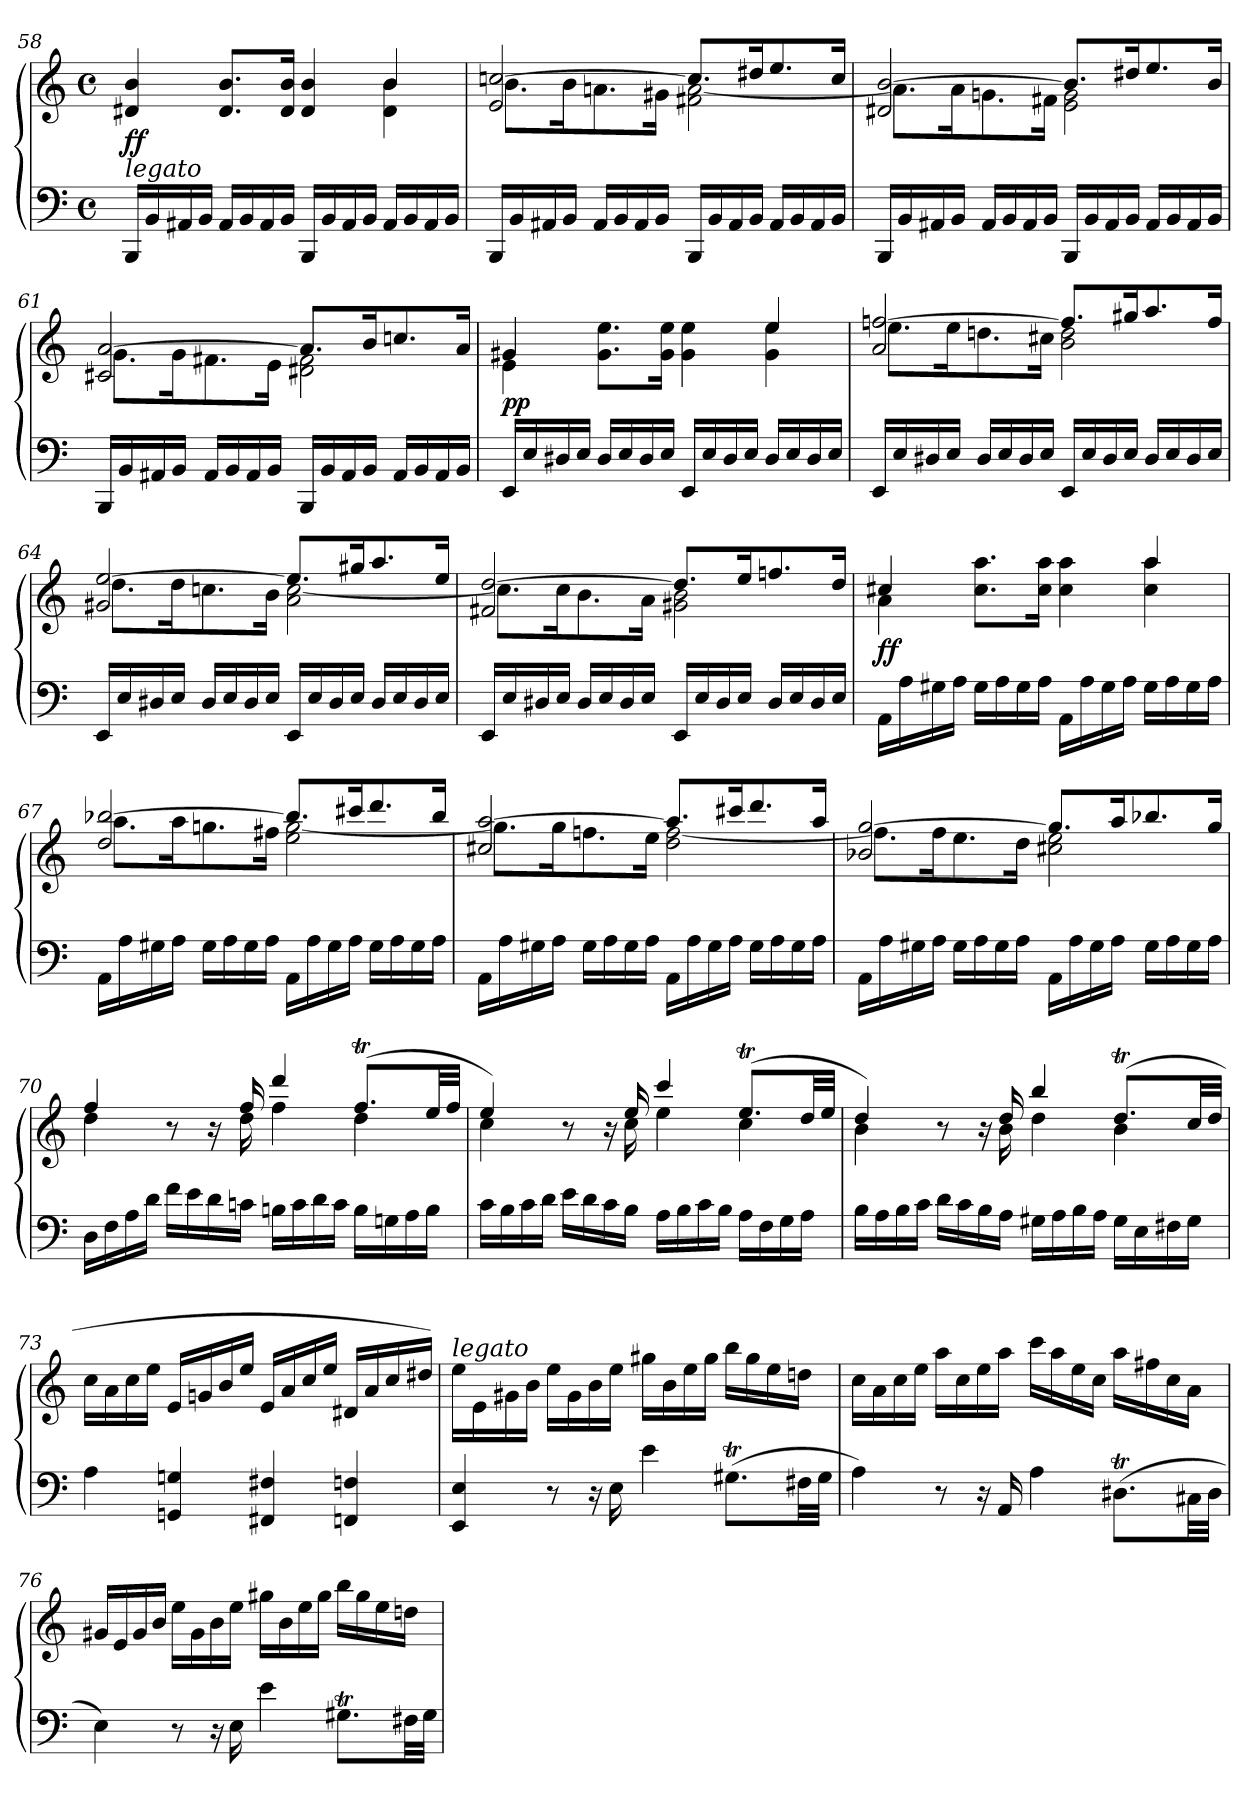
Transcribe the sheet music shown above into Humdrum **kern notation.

**kern	**kern	**dynam
*part1	*part1	*part1
*staff2	*staff1	*staff1/2
*clefF4	*clefG2	*
*k[]	*k[]	*
*a:	*a:	*
*M4/4	*M4/4	*
*met(c)	*met(c)	*
=58	=58	=58
*	*^	*
!LO:TX:a:i:t=legato	!	!	!
16BBBLL	4d#X 4b	2.ryy	ff
16BB	.	.	.
16AA#X	.	.	.
16BBJJ	.	.	.
16AA#LL	8.d# 8.bL	.	.
16BB	.	.	.
16AA#	.	.	.
16BBJJ	16d# 16bJk	.	.
16BBBLL	4d# 4b	.	.
16BB	.	.	.
16AA#	.	.	.
16BBJJ	.	.	.
16AA#LL	4b	4d# 4b	.
16BB	.	.	.
16AA#	.	.	.
16BBJJ	.	.	.
=59	=59	=59	=59
16BBBLL	2e [2ccn	8.bL	.
16BB	.	.	.
16AA#X	.	.	.
16BBJJ	.	16bK	.
16AA#LL	.	8.an	.
16BB	.	.	.
16AA#	.	.	.
16BBJJ	.	16g#XJk	.
16BBBLL	8.ccL]	2f#X [2a	.
16BB	.	.	.
16AA#	.	.	.
16BBJJ	16dd#XK	.	.
16AA#LL	8.ee	.	.
16BB	.	.	.
16AA#	.	.	.
16BBJJ	16ccJk	.	.
=60	=60	=60	=60
16BBBLL	2d#X [2b	8.aL]	.
16BB	.	.	.
16AA#X	.	.	.
16BBJJ	.	16aK	.
16AA#LL	.	8.gn	.
16BB	.	.	.
16AA#	.	.	.
16BBJJ	.	16f#XJk	.
16BBBLL	8.bL]	2e 2g	.
16BB	.	.	.
16AA#	.	.	.
16BBJJ	16dd#XK	.	.
16AA#LL	8.ee	.	.
16BB	.	.	.
16AA#	.	.	.
16BBJJ	16bJk	.	.
=61	=61	=61	=61
16BBBLL	2c#X [2a	8.gL	.
16BB	.	.	.
16AA#X	.	.	.
16BBJJ	.	16gK	.
16AA#LL	.	8.f#X	.
16BB	.	.	.
16AA#	.	.	.
16BBJJ	.	16eJk	.
16BBBLL	8.aL]	2d#X 2f#	.
16BB	.	.	.
16AA#	.	.	.
16BBJJ	16bK	.	.
16AA#LL	8.ccn	.	.
16BB	.	.	.
16AA#	.	.	.
16BBJJ	16aJk	.	.
=62	=62	=62	=62
16EELL	4g#X	4e	pp
16E	.	.	.
16D#X	.	.	.
16EJJ	.	.	.
16D#/LL	2ryy	8.g# 8.eeL	.
16E/	.	.	.
16D#/	.	.	.
16E/JJ	.	16g# 16eeJk	.
16EELL	.	4g# 4ee	.
16E	.	.	.
16D#	.	.	.
16EJJ	.	.	.
16D#/LL	4ee	4g# 4ee	.
16E/	.	.	.
16D#/	.	.	.
16E/JJ	.	.	.
=63	=63	=63	=63
16EELL	2a [2ffn	8.eeL	.
16E	.	.	.
16D#X	.	.	.
16EJJ	.	16eeK	.
16D#/LL	.	8.ddn	.
16E/	.	.	.
16D#/	.	.	.
16E/JJ	.	16cc#XJk	.
16EELL	8.ffL]	2b 2dd	.
16E	.	.	.
16D#	.	.	.
16EJJ	16gg#XK	.	.
16D#/LL	8.aa	.	.
16E/	.	.	.
16D#/	.	.	.
16E/JJ	16ffJk	.	.
=64	=64	=64	=64
16EELL	2g#X [2ee	8.ddL	.
16E	.	.	.
16D#X	.	.	.
16EJJ	.	16ddK	.
16D#/LL	.	8.ccn	.
16E/	.	.	.
16D#/	.	.	.
16E/JJ	.	16bJk	.
16EELL	8.eeL]	2a [2cc	.
16E	.	.	.
16D#	.	.	.
16EJJ	16gg#XK	.	.
16D#/LL	8.aa	.	.
16E/	.	.	.
16D#/	.	.	.
16E/JJ	16eeJk	.	.
=65	=65	=65	=65
16EELL	2f#X [2dd	8.ccL]	.
16E	.	.	.
16D#X	.	.	.
16EJJ	.	16ccK	.
16D#/LL	.	8.b	.
16E/	.	.	.
16D#/	.	.	.
16E/JJ	.	16aJk	.
16EELL	8.ddL]	2g#X 2b	.
16E	.	.	.
16D#	.	.	.
16EJJ	16eeK	.	.
16D#/LL	8.ffn	.	.
16E/	.	.	.
16D#/	.	.	.
16E/JJ	16ddJk	.	.
=66	=66	=66	=66
16AALL	4cc#X	4a	ff
16A	.	.	.
16G#X	.	.	.
16AJJ	.	.	.
16G#LL	2ryy	8.cc# 8.aaL	.
16A	.	.	.
16G#	.	.	.
16AJJ	.	16cc# 16aaJk	.
16AALL	.	4cc# 4aa	.
16A	.	.	.
16G#	.	.	.
16AJJ	.	.	.
16G#LL	4aa	4cc# 4aa	.
16A	.	.	.
16G#	.	.	.
16AJJ	.	.	.
=67	=67	=67	=67
16AALL	2dd [2bb-X	8.aaL	.
16A	.	.	.
16G#X	.	.	.
16AJJ	.	16aaK	.
16G#LL	.	8.ggn	.
16A	.	.	.
16G#	.	.	.
16AJJ	.	16ff#XJk	.
16AALL	8.bb-L]	2ee [2gg	.
16A	.	.	.
16G#	.	.	.
16AJJ	16ccc#XK	.	.
16G#LL	8.ddd	.	.
16A	.	.	.
16G#	.	.	.
16AJJ	16bb-Jk	.	.
=68	=68	=68	=68
16AALL	2cc#X [2aa	8.ggL]	.
16A	.	.	.
16G#X	.	.	.
16AJJ	.	16ggK	.
16G#LL	.	8.ffn	.
16A	.	.	.
16G#	.	.	.
16AJJ	.	16eeJk	.
16AALL	8.aaL]	2dd [2ff	.
16A	.	.	.
16G#	.	.	.
16AJJ	16ccc#XK	.	.
16G#LL	8.ddd	.	.
16A	.	.	.
16G#	.	.	.
16AJJ	16aaJk	.	.
=69	=69	=69	=69
16AALL	2b-X [2gg	8.ffL]	.
16A	.	.	.
16G#X	.	.	.
16AJJ	.	16ffK	.
16G#LL	.	8.ee	.
16A	.	.	.
16G#	.	.	.
16AJJ	.	16ddJk	.
16AALL	8.ggL]	2cc#X 2ee	.
16A	.	.	.
16G#	.	.	.
16AJJ	16aaK	.	.
16G#LL	8.bb-X	.	.
16A	.	.	.
16G#	.	.	.
16AJJ	16ggJk	.	.
=70	=70	=70	=70
16DLL	4ff	4dd	.
16F	.	.	.
16A	.	.	.
16dJJ	.	.	.
16fLL	8ryy	8r	.
16e	.	.	.
16d	16ryy	16r	.
16cnJJ	16ff	16dd	.
16BnLL	4ddd	4ff	.
16c	.	.	.
16d	.	.	.
16cJJ	.	.	.
16BLL	(8.ffTL	4dd	.
16Gn	.	.	.
16A	.	.	.
16BJJ	32eeLL	.	.
.	32ffJJJ	.	.
=71	=71	=71	=71
16cLL	4ee)	4cc	.
16B	.	.	.
16c	.	.	.
16dJJ	.	.	.
16eLL	8ryy	8r	.
16d	.	.	.
16c	16ryy	16r	.
16BJJ	16ee	16cc	.
16ALL	4ccc	4ee	.
16B	.	.	.
16c	.	.	.
16BJJ	.	.	.
16ALL	(8.eetL	4cc	.
16F	.	.	.
16G	.	.	.
16AJJ	32ddLL	.	.
.	32eeJJJ	.	.
=72	=72	=72	=72
16BLL	4dd)	4b	.
16A	.	.	.
16B	.	.	.
16cJJ	.	.	.
16dLL	8ryy	8r	.
16c	.	.	.
16B	16ryy	16r	.
16AJJ	16dd	16b	.
16G#XLL	4bb	4dd	.
16A	.	.	.
16B	.	.	.
16AJJ	.	.	.
16G#LL	(8.ddTL	4b	.
16E	.	.	.
16F#X	.	.	.
16G#JJ	32ccLL	.	.
.	32ddJJJ	.	.
*	*v	*v	*
=73	=73	=73
4A	16ccLL	.
.	16a	.
.	16cc	.
.	16eeJJ	.
4GGn 4Gn	16eLL	.
.	16gn	.
.	16b	.
.	16eeJJ	.
4FF#X 4F#X	16eLL	.
.	16a	.
.	16cc	.
.	16eeJJ	.
4FFn 4Fn	16d#XLL	.
.	16a	.
.	16cc	.
.	16dd#XJJ)	.
=74	=74	=74
!	!LO:TX:a:i:t=legato	!
4EE 4E	16ee\LL	.
.	16e\	.
.	16g#X\	.
.	16b\JJ	.
8r	16eeLL	.
.	16g#	.
16r	16b	.
16E	16eeJJ	.
4e	16gg#XLL	.
.	16b	.
.	16ee	.
.	16gg#JJ	.
(8.G#XtL	16bbLL	.
.	16gg#	.
.	16ee	.
32F#XLL	16ddnJJ	.
32G#JJJ	.	.
=75	=75	=75
4A)	16ccLL	.
.	16a	.
.	16cc	.
.	16eeJJ	.
8r	16aaLL	.
.	16cc	.
16r	16ee	.
16AA	16aaJJ	.
4A	16cccLL	.
.	16aa	.
.	16ee	.
.	16ccJJ	.
(8.D#Xt\L	16aaLL	.
.	16ff#X	.
.	16cc	.
32C#X\LL	16aJJ	.
32D#\JJJ	.	.
=76	=76	=76
4E)	16g#XLL	.
.	16e	.
.	16g#	.
.	16bJJ	.
8r	16eeLL	.
.	16g#	.
16r	16b	.
16E	16eeJJ	.
4e	16gg#XLL	.
.	16b	.
.	16ee	.
.	16gg#JJ	.
8.G#XtL	16bbLL	.
.	16gg#	.
.	16ee	.
32F#XLL	16ddnJJ	.
32G#JJJ	.	.
=	=	=
*-	*-	*-
